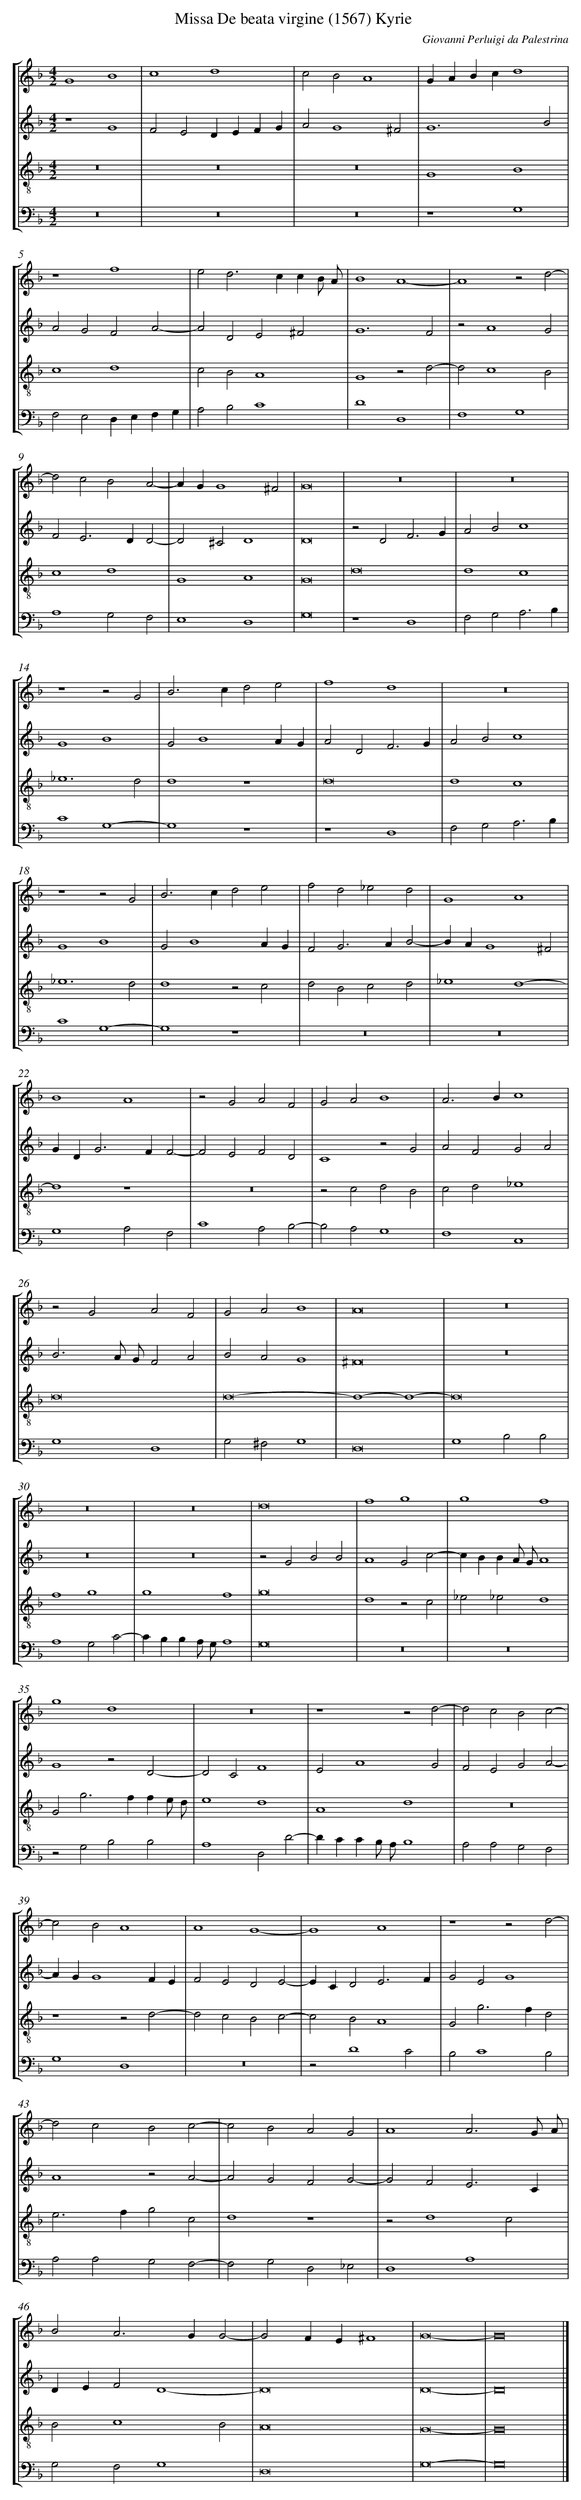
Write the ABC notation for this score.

X:1
T: Missa De beata virgine (1567) Kyrie
C: Giovanni Perluigi da Palestrina
L: 1/4
M: 4/2
%%staves [1 2 3 4]
V: 1 clef=treble
V: 2 clef=treble
V: 3 clef=treble-8
V: 4 clef=bass
K: F
[V:1] G4B4 |
[V:2] z4G4 |
[V:3] z8 |
[V:4] z8 |
[V:1] c4d4 |
[V:2] F2E2DEFG |
[V:3] z8 |
[V:4] z8 |
[V:1] c2B2A4 |
[V:2] A2G4^F2 |
[V:3] z8 |
[V:4] z8 |
[V:1] GABcd4 |
[V:2] G6B2 |
[V:3] G4B4 |
[V:4] z4G,4 |
[V:1] z4f4 |
[V:2] A2G2F2A2- |
[V:3] c4d4 |
[V:4] F,2E,2D,E,F,G, |
[V:1] e2d2>c2cB/ A/ |
[V:2] A2D2E2^F2 |
[V:3] c2B2A4 |
[V:4] A,2B,2C4 |
[V:1] B4A4- |
[V:2] G6F2 |
[V:3] G4z2d2- |
[V:4] D4D,4 |
[V:1] A4z2d2- |
[V:2] z2A4G2 |
[V:3] d2c4B2 |
[V:4] F,4G,4 |
[V:1] d2c2B2A2- |
[V:2] F2E2>D2D2- |
[V:3] c4d4 |
[V:4] A,4G,2F,2 |
[V:1] AGG4^F2 |
[V:2] D2^C2D4 |
[V:3] G4A4 |
[V:4] E,4D,4 |
[V:1] G8 |
[V:2] D8 |
[V:3] G8 |
[V:4] G,8 |
[V:1] z8 |
[V:2] z2D2F3G |
[V:3] d8 |
[V:4] z4D,4 |
[V:1] z8 |
[V:2] A2B2c4 |
[V:3] d4c4 |
[V:4] F,2G,2A,3B, |
[V:1] z4z2G2 |
[V:2] G4B4 |
[V:3] _e6d2 |
[V:4] C4G,4- |
[V:1] B2>c2d2e2 |
[V:2] G2B4AG |
[V:3] d4z4 |
[V:4] G,4z4 |
[V:1] f4d4 |
[V:2] A2D2F3G |
[V:3] d8 |
[V:4] z4D,4 |
[V:1] z8 |
[V:2] A2B2c4 |
[V:3] d4c4 |
[V:4] F,2G,2A,3B, |
[V:1] z4z2G2 |
[V:2] G4B4 |
[V:3] _e6d2 |
[V:4] C4G,4- |
[V:1] B2>c2d2e2 |
[V:2] G2B4AG |
[V:3] d4z2c2 |
[V:4] G,4z4 |
[V:1] f2d2_e2d2 |
[V:2] F2G2>A2B2- |
[V:3] d2B2c2d2 |
[V:4] z8 |
[V:1] G4A4 |
[V:2] BAG4^F2 |
[V:3] _e4d4- |
[V:4] z8 |
[V:1] B4A4 |
[V:2] GD2<G2FF2- |
[V:3] d4z4 |
[V:4] G,4A,2F,2 |
[V:1] z2G2A2F2 |
[V:2] F2E2F2D2 |
[V:3] z8 |
[V:4] C4A,2B,2- |
[V:1] G2A2B4 |
[V:2] C4z2G2 |
[V:3] z2c2d2B2 |
[V:4] B,2A,2G,4 |
[V:1] A2>B2c4 |
[V:2] A2F2G2A2 |
[V:3] c2d2_e4 |
[V:4] F,4C,4 |
[V:1] z2G2A2F2 |
[V:2] B3A/ G/F2A2 |
[V:3] d8 |
[V:4] G,4D,4 |
[V:1] G2A2B4 |
[V:2] B2A2G4 |
[V:3] d8- |
[V:4] G,2^F,2G,4 |
[V:1] A8 |
[V:2] ^F8 |
[V:3] d4-d4- |
[V:4] D,8 |
[V:1] z8 |
[V:2] z8 |
[V:3] d8 |
[V:4] G,4B,2B,2 |
[V:1] z8 |
[V:2] z8 |
[V:3] f4g4 |
[V:4] A,4G,2C2- |
[V:1] z8 |
[V:2] z8 |
[V:3] g4f4 |
[V:4] CB,B,A,/ G,/A,4 |
[V:1] d8 |
[V:2] z2G2B2B2 |
[V:3] g8 |
[V:4] G,8 |
[V:1] f4g4 |
[V:2] A4G2c2- |
[V:3] d4z2c2 |
[V:4] z8 |
[V:1] g4f4 |
[V:2] cBBA/ G/A4 |
[V:3] _e2_e2d4 |
[V:4] z8 |
[V:1] g4d4 |
[V:2] G4z2D2- |
[V:3] G2g2>f2fe/ d/ |
[V:4] z2G,2B,2B,2 |
[V:1] z8 |
[V:2] D2C2F4 |
[V:3] e4d4 |
[V:4] A,4D,2D2- |
[V:1] z4z2d2- |
[V:2] E2A4G2 |
[V:3] A4d4 |
[V:4] DCCB,/ A,/B,4 |
[V:1] d2c2B2c2- |
[V:2] F2E2G2A2- |
[V:3] z8 |
[V:4] A,2A,2G,2F,2 |
[V:1] c2B2A4 |
[V:2] AGG4FE |
[V:3] z4z2d2- |
[V:4] G,4D,4 |
[V:1] A4G4- |
[V:2] F2E2D2E2- |
[V:3] d2c2B2c2- |
[V:4] z8 |
[V:1] G4A4 |
[V:2] ECD2E3F |
[V:3] c2B2A4 |
[V:4] z2D4C2 |
[V:1] z4z2d2- |
[V:2] G2E2G4 |
[V:3] G2g2>f2d2 |
[V:4] B,2C4B,2 |
[V:1] d2c2B2c2- |
[V:2] A4z2A2- |
[V:3] e2>f2g2c2 |
[V:4] A,2A,2G,2F,2- |
[V:1] c2B2A2G2 |
[V:2] A2G2F2G2- |
[V:3] d4z4 |
[V:4] F,2G,2D,2_E,2 |
[V:1] A4A3G/ A/ |
[V:2] G2F2E3C |
[V:3] z2d4c2 |
[V:4] D,4A,4 |
[V:1] B2A2>G2G2- |
[V:2] DEF2D4- |
[V:3] B2c4B2 |
[V:4] G,2F,2G,4 |
[V:1] G2FE^F4 |
[V:2] D8 |
[V:3] A8 |
[V:4] D,8 |
[V:1] G8- |
[V:2] D8- |
[V:3] G8- |
[V:4] G,8- |
[V:1] G8 |]
[V:2] D8 |]
[V:3] G8 |]
[V:4] G,8 |]
